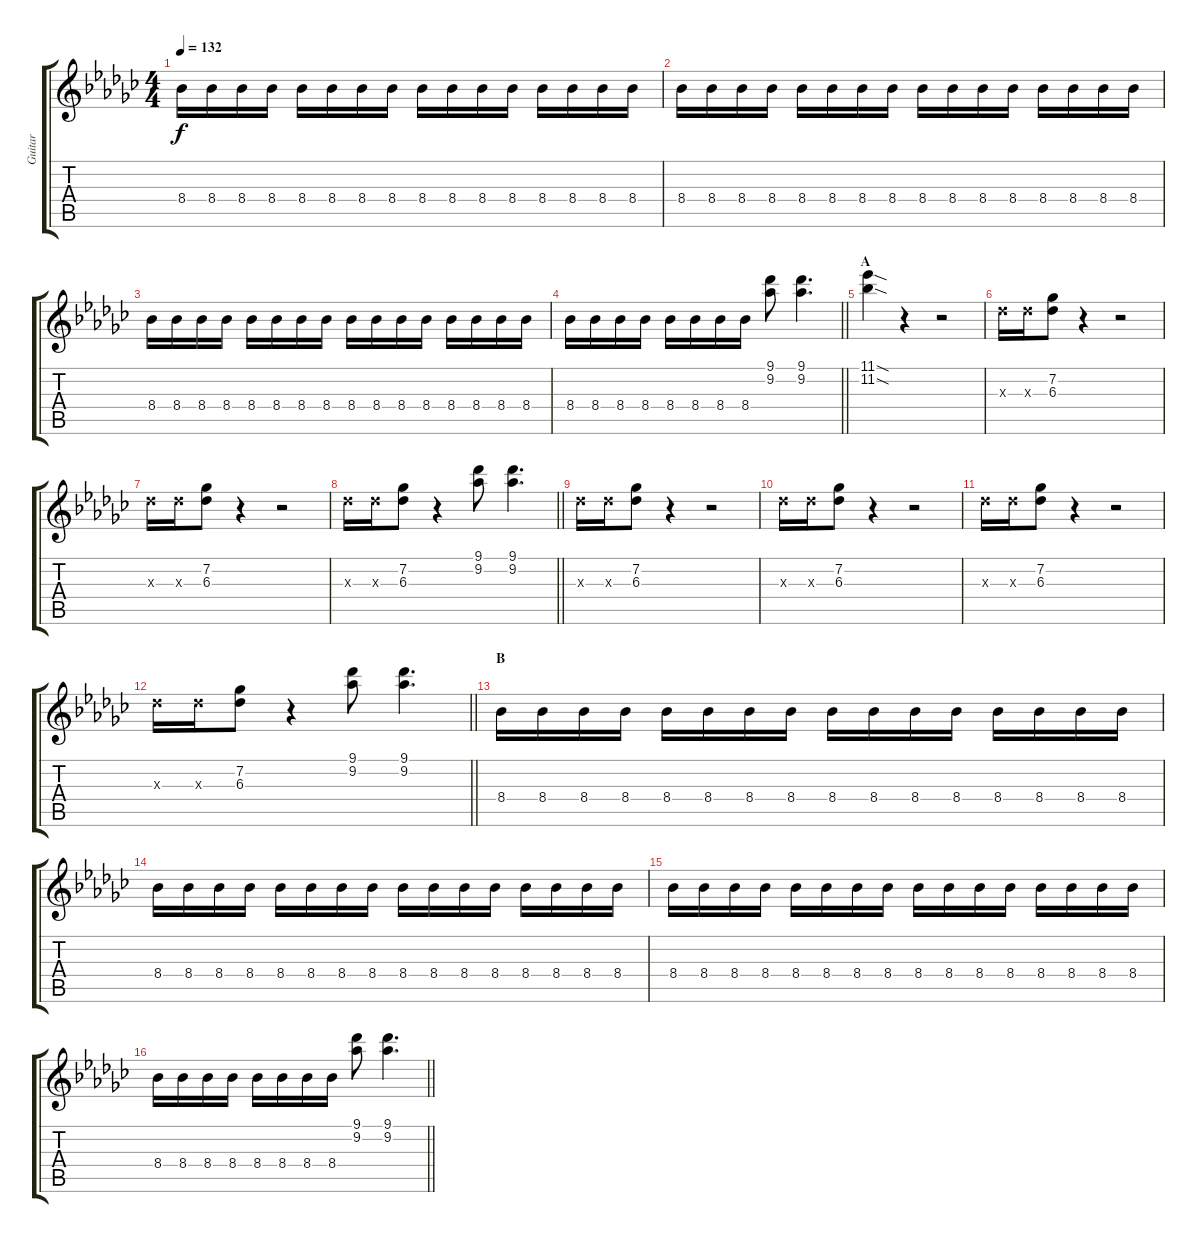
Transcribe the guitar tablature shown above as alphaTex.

\track ("Guitar" "Guitar") {instrument overdrivenguitar}
\staff {score tabs}
\tuning (E4 B3 G3 D3 A2 E2) {hide}
\ts (4 4)
\tempo 132
\clef g2
\ks gb
8.4.16{dy f} 8.4.16 8.4.16 8.4.16 8.4.16 8.4.16 8.4.16 8.4.16 8.4.16 8.4.16 8.4.16 8.4.16 8.4.16 8.4.16 8.4.16 8.4.16 |
8.4.16 8.4.16 8.4.16 8.4.16 8.4.16 8.4.16 8.4.16 8.4.16 8.4.16 8.4.16 8.4.16 8.4.16 8.4.16 8.4.16 8.4.16 8.4.16 |
8.4.16 8.4.16 8.4.16 8.4.16 8.4.16 8.4.16 8.4.16 8.4.16 8.4.16 8.4.16 8.4.16 8.4.16 8.4.16 8.4.16 8.4.16 8.4.16 |
\barLineRight lightlight
8.4.16 8.4.16 8.4.16 8.4.16 8.4.16 8.4.16 8.4.16 8.4.16 (9.1 9.2).8 (9.1 9.2).4{d} |
\section ("" "A")
(11.1{sod} 11.2{sod}).4 r.4 r.2 |
6.3{x}.16 6.3{x}.16 (7.2 6.3).8 r.4 r.2 |
6.3{x}.16 6.3{x}.16 (7.2 6.3).8 r.4 r.2 |
\barLineRight lightlight
6.3{x}.16 6.3{x}.16 (7.2 6.3).8 r.4 (9.1 9.2).8 (9.1 9.2).4{d} |
6.3{x}.16 6.3{x}.16 (7.2 6.3).8 r.4 r.2 |
6.3{x}.16 6.3{x}.16 (7.2 6.3).8 r.4 r.2 |
6.3{x}.16 6.3{x}.16 (7.2 6.3).8 r.4 r.2 |
\barLineRight lightlight
6.3{x}.16 6.3{x}.16 (7.2 6.3).8 r.4 (9.1 9.2).8 (9.1 9.2).4{d} |
\section ("" "B")
8.4.16 8.4.16 8.4.16 8.4.16 8.4.16 8.4.16 8.4.16 8.4.16 8.4.16 8.4.16 8.4.16 8.4.16 8.4.16 8.4.16 8.4.16 8.4.16 |
8.4.16 8.4.16 8.4.16 8.4.16 8.4.16 8.4.16 8.4.16 8.4.16 8.4.16 8.4.16 8.4.16 8.4.16 8.4.16 8.4.16 8.4.16 8.4.16 |
8.4.16 8.4.16 8.4.16 8.4.16 8.4.16 8.4.16 8.4.16 8.4.16 8.4.16 8.4.16 8.4.16 8.4.16 8.4.16 8.4.16 8.4.16 8.4.16 |
\barLineRight lightlight
8.4.16 8.4.16 8.4.16 8.4.16 8.4.16 8.4.16 8.4.16 8.4.16 (9.1 9.2).8 (9.1 9.2).4{d}
